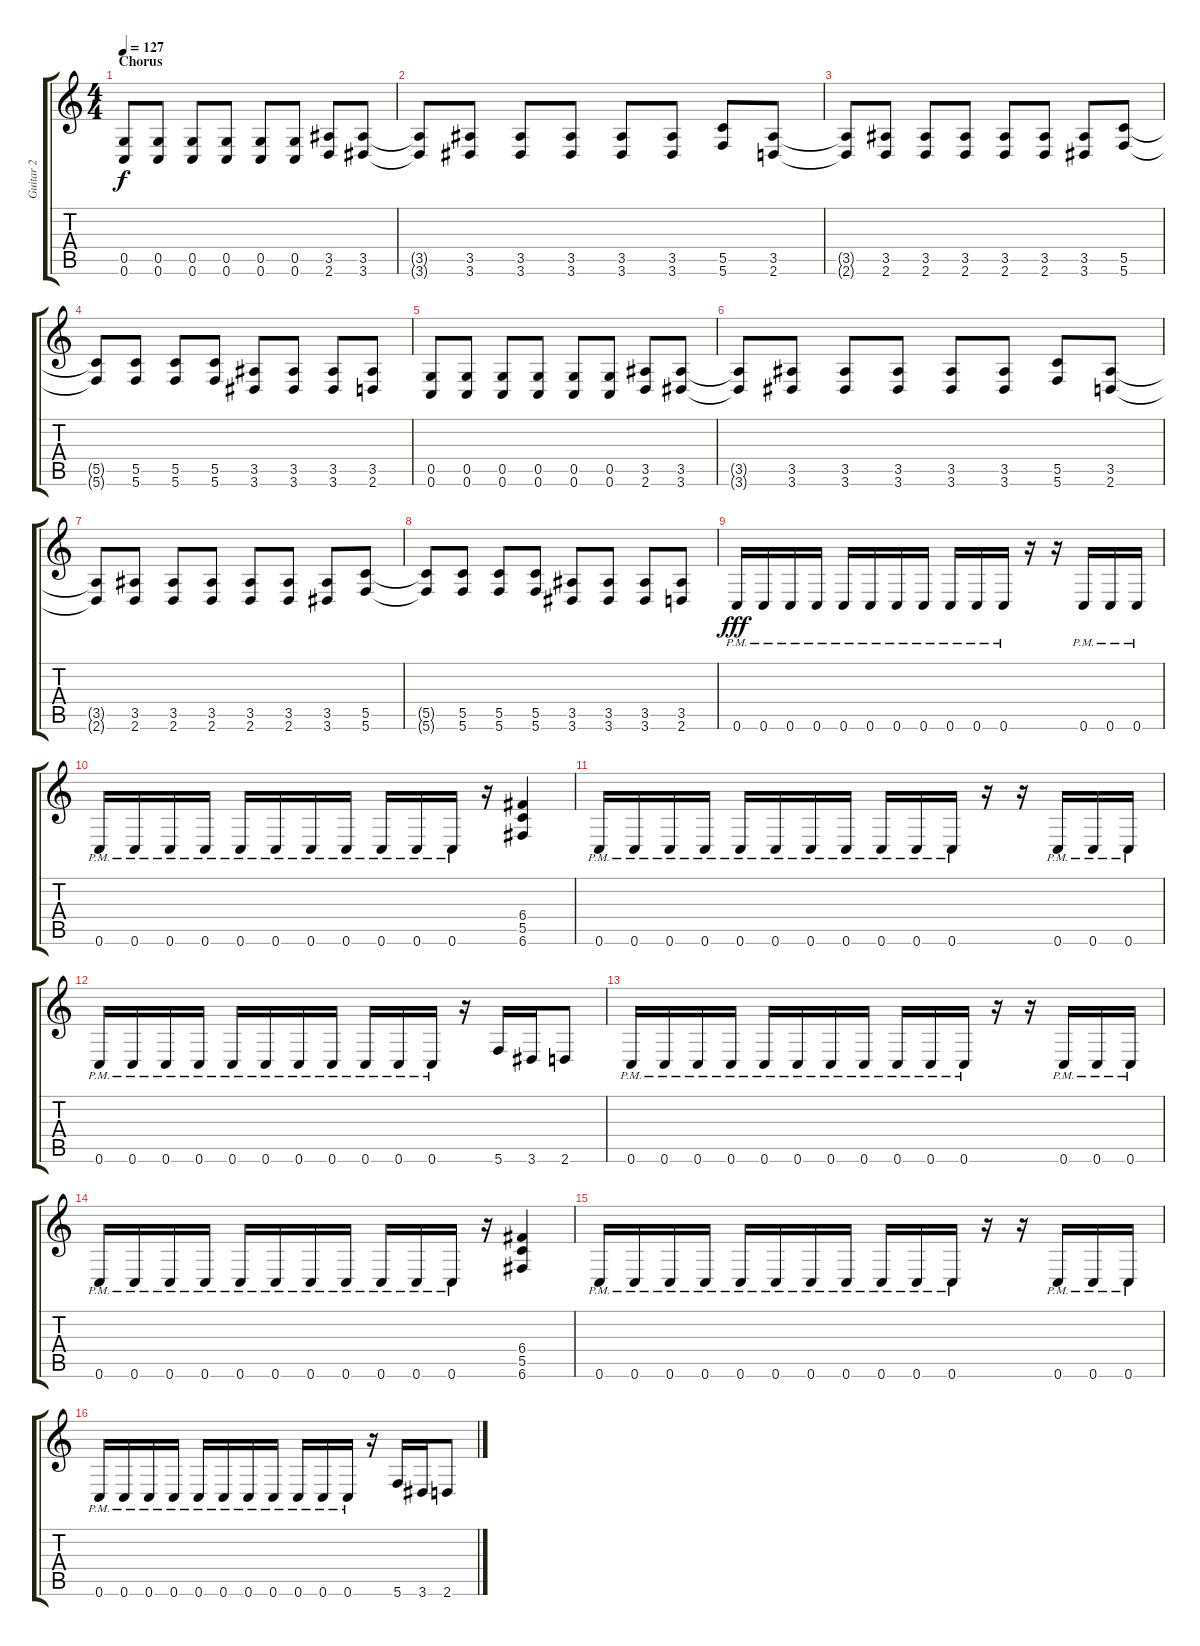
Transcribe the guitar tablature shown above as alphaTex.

\track ("Guitar 2" "Guitar 2") {instrument overdrivenguitar}
\staff {score tabs}
\tuning (D4 A3 F3 C3 G2 C2) {hide}
\ts (4 4)
\section ("" "Chorus")
\tempo 127
\clef g2
\ks c
(0.5 0.6).8{dy f} (0.5 0.6).8 (0.5 0.6).8 (0.5 0.6).8 (0.5 0.6).8 (0.5 0.6).8 (3.5 2.6).8 (3.5 3.6).8 |
(3.5{t} 3.6{t}).8 (3.5 3.6).8 (3.5 3.6).8 (3.5 3.6).8 (3.5 3.6).8 (3.5 3.6).8 (5.5 5.6).8 (3.5 2.6).8 |
(3.5{t} 2.6{t}).8 (3.5 2.6).8 (3.5 2.6).8 (3.5 2.6).8 (3.5 2.6).8 (3.5 2.6).8 (3.5 3.6).8 (5.5 5.6).8 |
(5.5{t} 5.6{t}).8 (5.5 5.6).8 (5.5 5.6).8 (5.5 5.6).8 (3.5 3.6).8 (3.5 3.6).8 (3.5 3.6).8 (3.5 2.6).8 |
(0.5 0.6).8 (0.5 0.6).8 (0.5 0.6).8 (0.5 0.6).8 (0.5 0.6).8 (0.5 0.6).8 (3.5 2.6).8 (3.5 3.6).8 |
(3.5{t} 3.6{t}).8 (3.5 3.6).8 (3.5 3.6).8 (3.5 3.6).8 (3.5 3.6).8 (3.5 3.6).8 (5.5 5.6).8 (3.5 2.6).8 |
(3.5{t} 2.6{t}).8 (3.5 2.6).8 (3.5 2.6).8 (3.5 2.6).8 (3.5 2.6).8 (3.5 2.6).8 (3.5 3.6).8 (5.5 5.6).8 |
(5.5{t} 5.6{t}).8 (5.5 5.6).8 (5.5 5.6).8 (5.5 5.6).8 (3.5 3.6).8 (3.5 3.6).8 (3.5 3.6).8 (3.5 2.6).8 |
0.6{pm}.16{dy fff} 0.6{pm}.16 0.6{pm}.16 0.6{pm}.16 0.6{pm}.16 0.6{pm}.16 0.6{pm}.16 0.6{pm}.16 0.6{pm}.16 0.6{pm}.16 0.6{pm}.16 r.16 r.16 0.6{pm}.16 0.6{pm}.16 0.6{pm}.16 |
0.6{pm}.16 0.6{pm}.16 0.6{pm}.16 0.6{pm}.16 0.6{pm}.16 0.6{pm}.16 0.6{pm}.16 0.6{pm}.16 0.6{pm}.16 0.6{pm}.16 0.6{pm}.16 r.16 (6.4 5.5 6.6).4 |
0.6{pm}.16 0.6{pm}.16 0.6{pm}.16 0.6{pm}.16 0.6{pm}.16 0.6{pm}.16 0.6{pm}.16 0.6{pm}.16 0.6{pm}.16 0.6{pm}.16 0.6{pm}.16 r.16 r.16 0.6{pm}.16 0.6{pm}.16 0.6{pm}.16 |
0.6{pm}.16 0.6{pm}.16 0.6{pm}.16 0.6{pm}.16 0.6{pm}.16 0.6{pm}.16 0.6{pm}.16 0.6{pm}.16 0.6{pm}.16 0.6{pm}.16 0.6{pm}.16 r.16 5.6.16 3.6.16 2.6.8 |
0.6{pm}.16 0.6{pm}.16 0.6{pm}.16 0.6{pm}.16 0.6{pm}.16 0.6{pm}.16 0.6{pm}.16 0.6{pm}.16 0.6{pm}.16 0.6{pm}.16 0.6{pm}.16 r.16 r.16 0.6{pm}.16 0.6{pm}.16 0.6{pm}.16 |
0.6{pm}.16 0.6{pm}.16 0.6{pm}.16 0.6{pm}.16 0.6{pm}.16 0.6{pm}.16 0.6{pm}.16 0.6{pm}.16 0.6{pm}.16 0.6{pm}.16 0.6{pm}.16 r.16 (6.4 5.5 6.6).4 |
0.6{pm}.16 0.6{pm}.16 0.6{pm}.16 0.6{pm}.16 0.6{pm}.16 0.6{pm}.16 0.6{pm}.16 0.6{pm}.16 0.6{pm}.16 0.6{pm}.16 0.6{pm}.16 r.16 r.16 0.6{pm}.16 0.6{pm}.16 0.6{pm}.16 |
0.6{pm}.16 0.6{pm}.16 0.6{pm}.16 0.6{pm}.16 0.6{pm}.16 0.6{pm}.16 0.6{pm}.16 0.6{pm}.16 0.6{pm}.16 0.6{pm}.16 0.6{pm}.16 r.16 5.6.16 3.6.16 2.6.8
